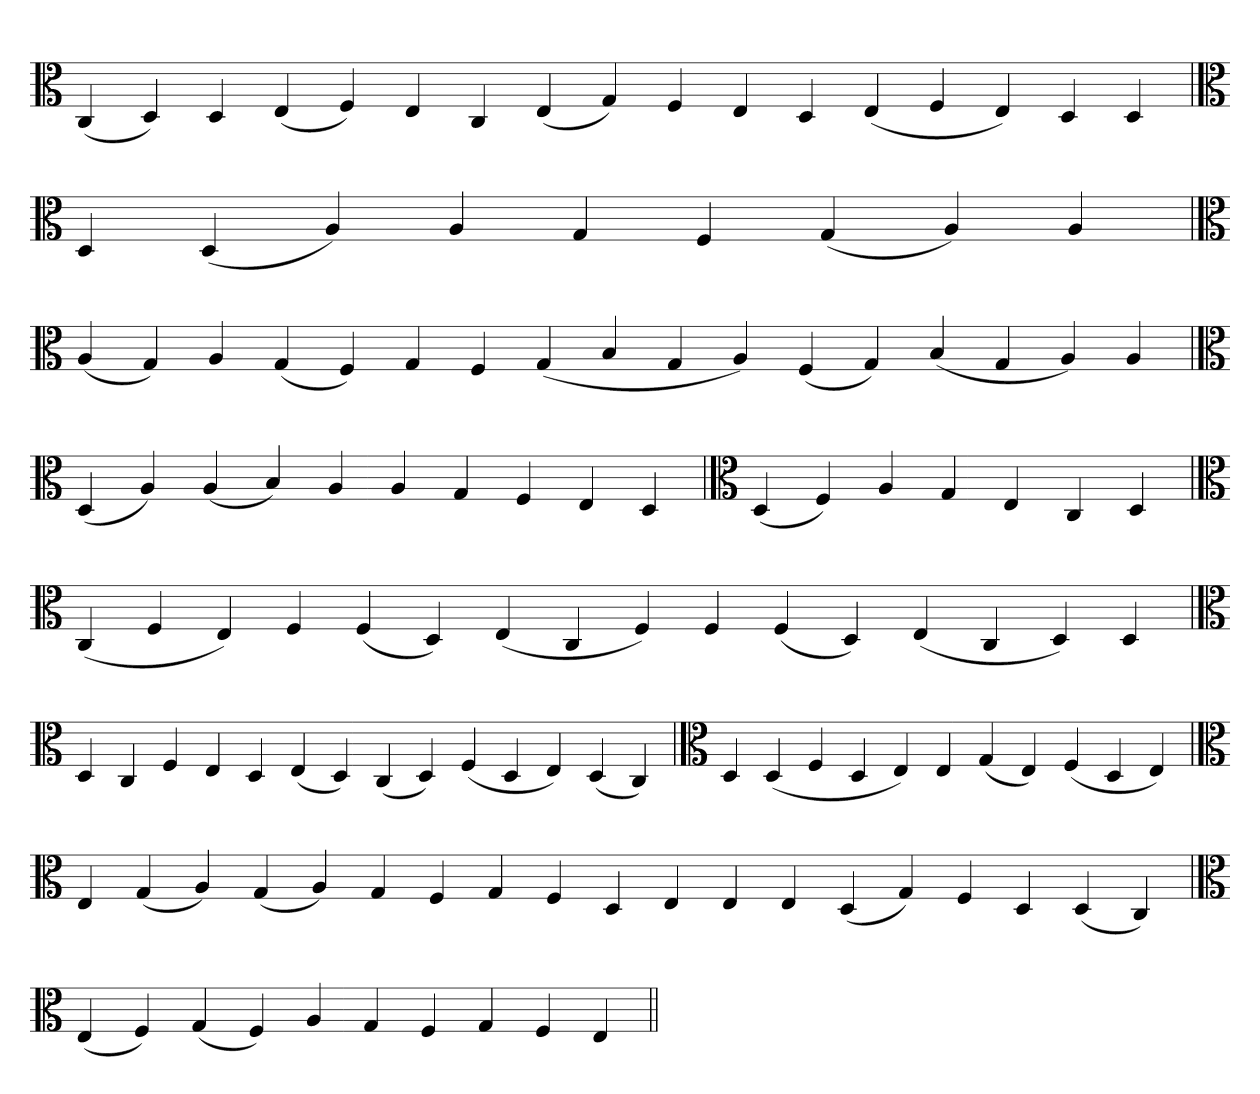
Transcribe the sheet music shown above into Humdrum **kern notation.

**kern
*part1
*staff1
*clefC3
=
(4C
4D)
4D
(4E
4F)
4E
4C
(4E
4G)
4F
4E
4D
(4E
4F
4E)
4D
4D
=
*clefC3
4D
(4D
4A)
4A
4G
4F
(4G
4A)
4A
=`
*clefC3
(4A
4G)
4A
(4G
4F)
4G
4F
(4G
4B
4G
4A)
(4F
4G)
(4B
4G
4A)
4A
=
*clefC3
(4D
4A)
(4A
4B)
4A
4A
4G
4F
4E
4D
=`
*clefC3
(4D
4F)
4A
4G
4E
4C
4D
=`
*clefC3
(4C
4F
4E)
4F
(4F
4D)
(4E
4C
4F)
4F
(4F
4D)
(4E
4C
4D)
4D
='
*clefC3
4D
4C
4F
4E
4D
(4E
4D)
(4C
4D)
(4F
4D
4E)
(4D
4C)
=`
*clefC3
4D
(4D
4F
4D
4E)
4E
(4G
4E)
(4F
4D
4E)
=`
*clefC3
4E
(4G
4A)
(4G
4A)
4G
4F
4G
4F
4D
4E
4E
4E
(4D
4G)
4F
4D
(4D
4C)
=`
*clefC3
(4E
4F)
(4G
4F)
4A
4G
4F
4G
4F
4E
=||
*-
